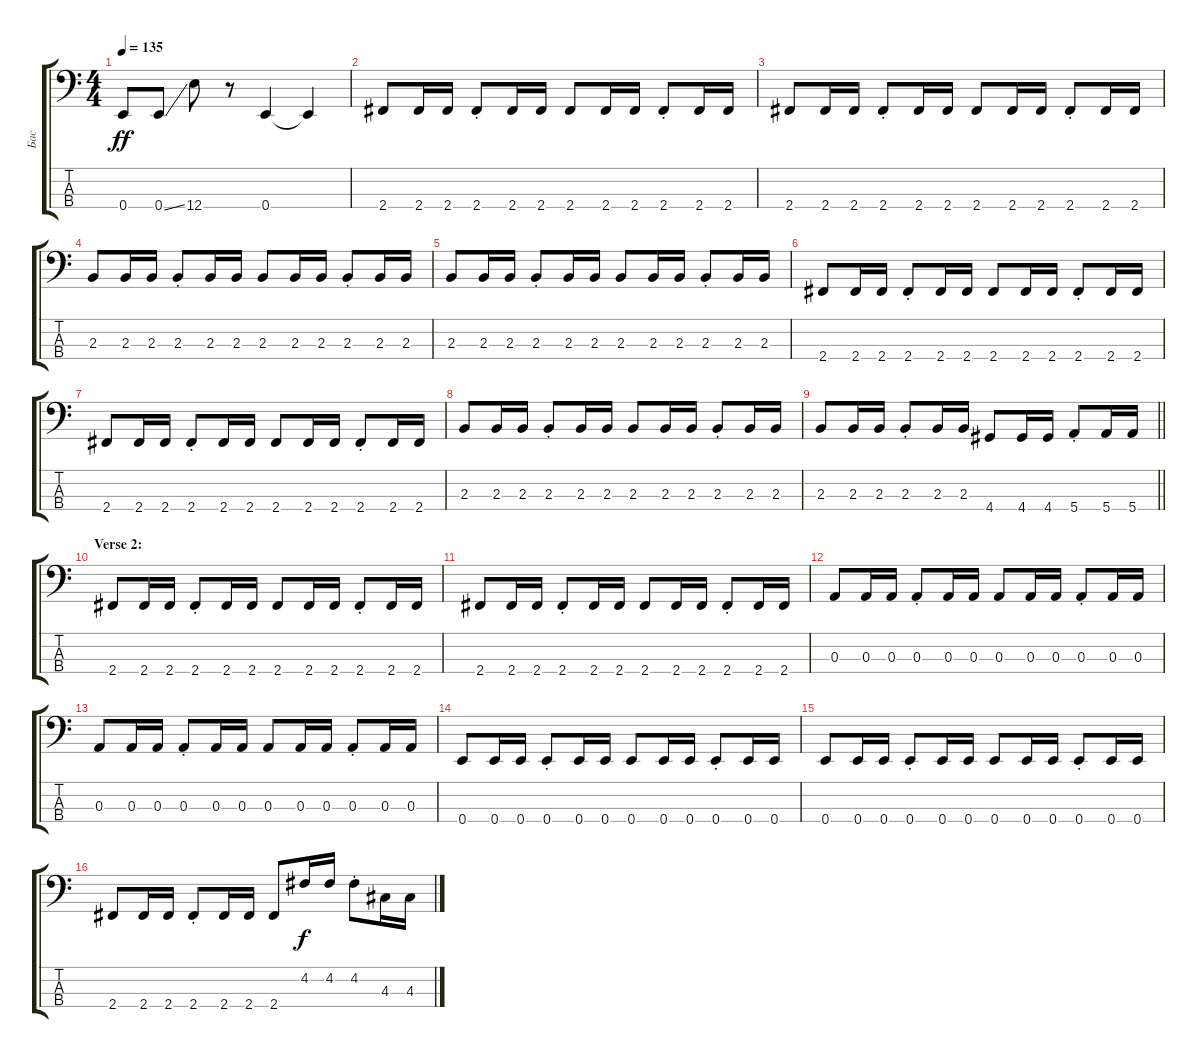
\track ("Бас" "Бас") {instrument electricbassfinger}
\staff {score tabs}
\tuning (G2 D2 A1 E1) {hide}
\ts (4 4)
\tempo 135
\clef f4
\ks c
0.4.8{dy ff} 0.4{ss}.8 12.4.8 r.8 0.4.4 0.4{t}.4 |
2.4.8 2.4.16 2.4.16 2.4{st}.8 2.4.16 2.4.16 2.4.8 2.4.16 2.4.16 2.4{st}.8 2.4.16 2.4.16 |
2.4.8 2.4.16 2.4.16 2.4{st}.8 2.4.16 2.4.16 2.4.8 2.4.16 2.4.16 2.4{st}.8 2.4.16 2.4.16 |
2.3.8 2.3.16 2.3.16 2.3{st}.8 2.3.16 2.3.16 2.3.8 2.3.16 2.3.16 2.3{st}.8 2.3.16 2.3.16 |
2.3.8 2.3.16 2.3.16 2.3{st}.8 2.3.16 2.3.16 2.3.8 2.3.16 2.3.16 2.3{st}.8 2.3.16 2.3.16 |
2.4.8 2.4.16 2.4.16 2.4{st}.8 2.4.16 2.4.16 2.4.8 2.4.16 2.4.16 2.4{st}.8 2.4.16 2.4.16 |
2.4.8 2.4.16 2.4.16 2.4{st}.8 2.4.16 2.4.16 2.4.8 2.4.16 2.4.16 2.4{st}.8 2.4.16 2.4.16 |
2.3.8 2.3.16 2.3.16 2.3{st}.8 2.3.16 2.3.16 2.3.8 2.3.16 2.3.16 2.3{st}.8 2.3.16 2.3.16 |
\barLineRight lightlight
2.3.8 2.3.16 2.3.16 2.3{st}.8 2.3.16 2.3.16 4.4.8 4.4.16 4.4.16 5.4{st}.8 5.4.16 5.4.16 |
\section ("" "Verse 2:")
2.4.8 2.4.16 2.4.16 2.4{st}.8 2.4.16 2.4.16 2.4.8 2.4.16 2.4.16 2.4{st}.8 2.4.16 2.4.16 |
2.4.8 2.4.16 2.4.16 2.4{st}.8 2.4.16 2.4.16 2.4.8 2.4.16 2.4.16 2.4{st}.8 2.4.16 2.4.16 |
0.3.8 0.3.16 0.3.16 0.3{st}.8 0.3.16 0.3.16 0.3.8 0.3.16 0.3.16 0.3{st}.8 0.3.16 0.3.16 |
0.3.8 0.3.16 0.3.16 0.3{st}.8 0.3.16 0.3.16 0.3.8 0.3.16 0.3.16 0.3{st}.8 0.3.16 0.3.16 |
0.4.8 0.4.16 0.4.16 0.4{st}.8 0.4.16 0.4.16 0.4.8 0.4.16 0.4.16 0.4{st}.8 0.4.16 0.4.16 |
0.4.8 0.4.16 0.4.16 0.4{st}.8 0.4.16 0.4.16 0.4.8 0.4.16 0.4.16 0.4{st}.8 0.4.16 0.4.16 |
2.4.8 2.4.16 2.4.16 2.4{st}.8 2.4.16 2.4.16 2.4.8 4.2.16{dy f} 4.2.16 4.2{st}.8 4.3.16 4.3.16
